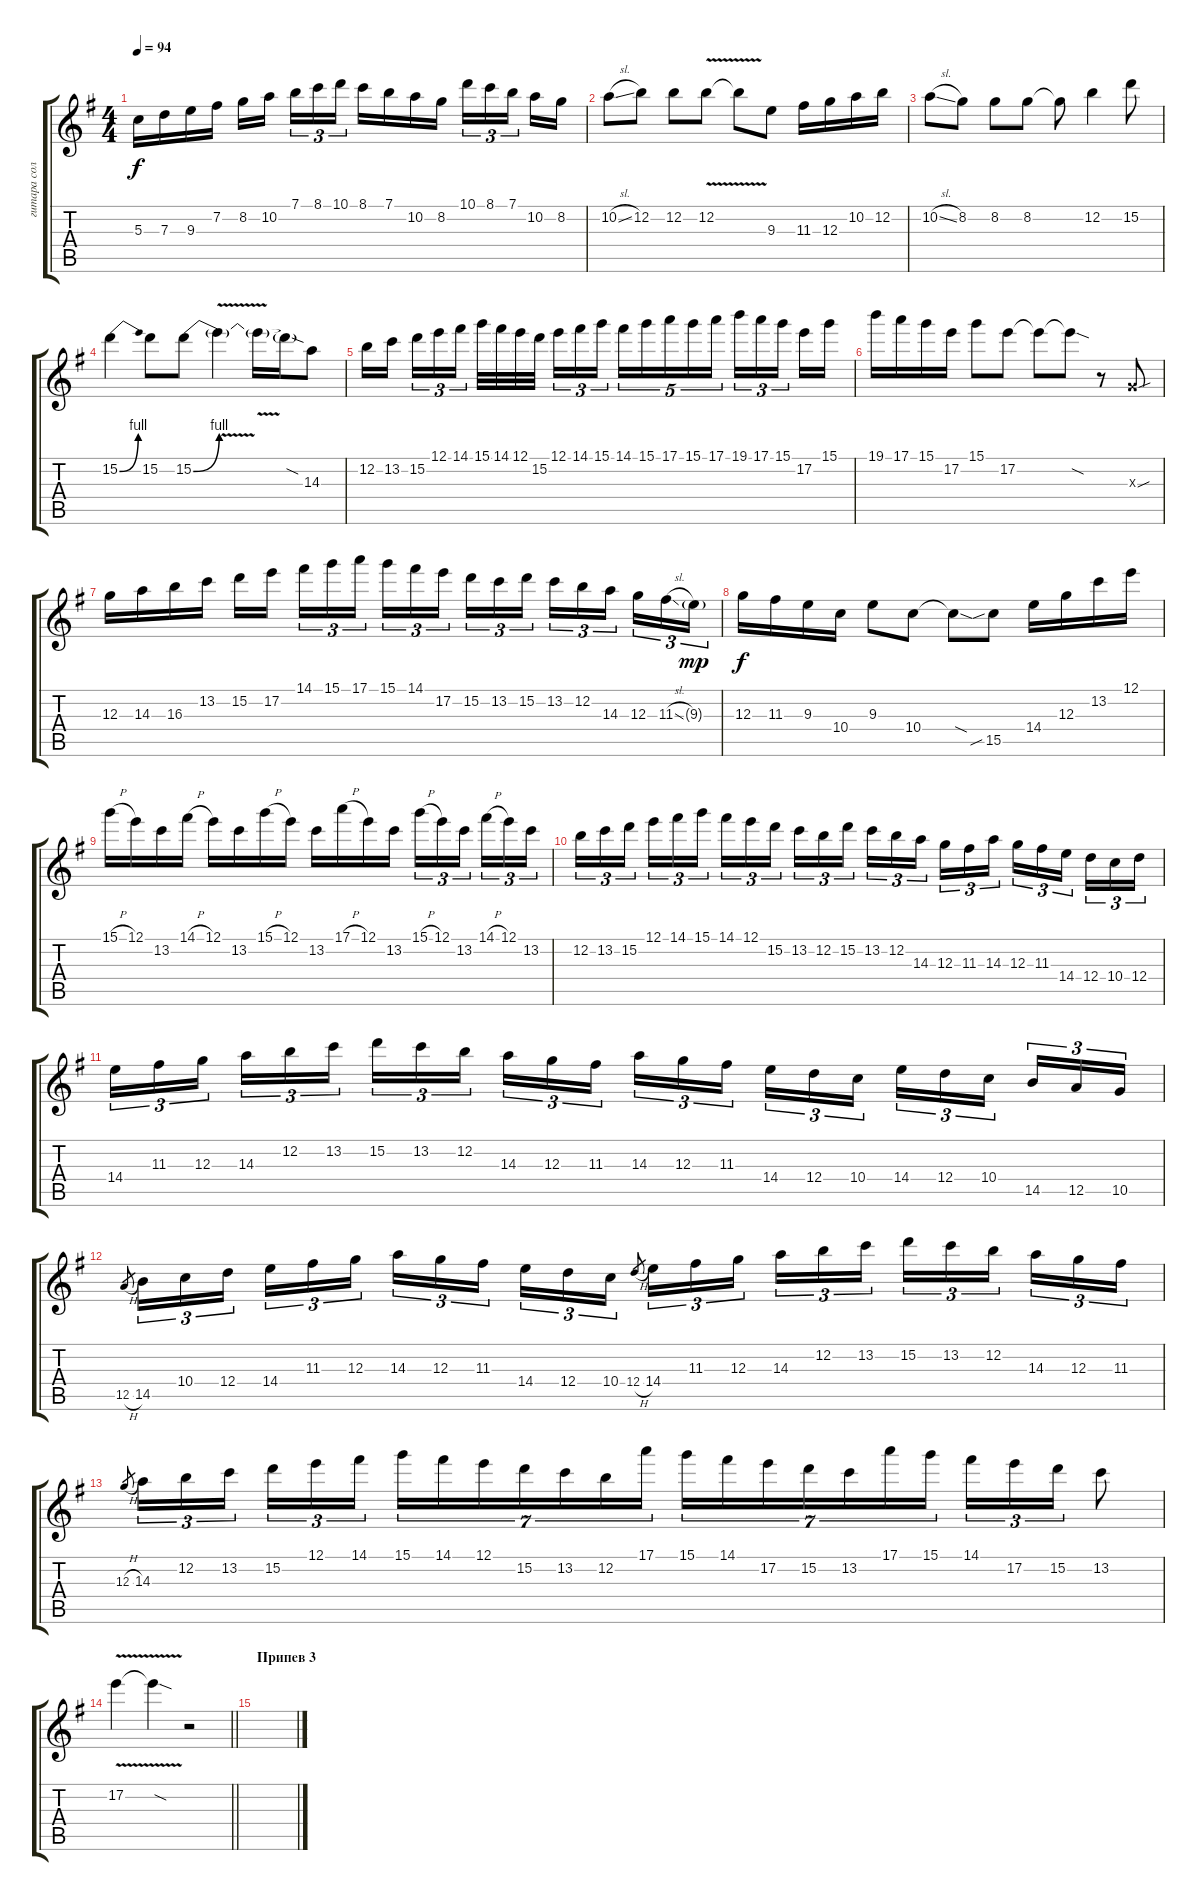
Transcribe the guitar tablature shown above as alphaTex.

\track ("гитара соло" "гитара сол") {instrument distortionguitar}
\staff {score tabs}
\tuning (E4 B3 G3 D3 A2 E2) {hide}
\ts (4 4)
\tempo 94
\clef g2
\ks g
5.3.16{dy f} 7.3.16 9.3.16 7.2.16 8.2.16 10.2.16{beam splitsecondary} 7.1.16{tu (3 2)} 8.1.16{tu (3 2)} 10.1.16{tu (3 2)} 8.1.16 7.1.16 10.2.16 8.2.16 10.1.16{tu (3 2)} 8.1.16{tu (3 2)} 7.1.16{tu (3 2) beam splitsecondary} 10.2.16 8.2.16 |
10.2{sl}.8 12.2.8 12.2.8 12.2{v}.8 12.2{v t}.8 9.3.8 11.3.16 12.3.16 10.2.16 12.2.16 |
10.2{sl}.8 8.2.8 8.2.8 8.2.8 8.2{t}.8 12.2.4 15.2.8 |
15.2{be (bend 0 0 60 4)}.4 15.2.8 15.2{be (bend 0 0 60 4)}.8 15.2{v t}.4 15.2{t}.16 15.2{sod t}.16 14.3.8 |
12.2.16 13.2.16{beam splitsecondary} 15.2.16{tu (3 2)} 12.1.16{tu (3 2)} 14.1.16{tu (3 2)} 15.1.32 14.1.32 12.1.32 15.2.32{beam splitsecondary} 12.1.16{tu (3 2)} 14.1.16{tu (3 2)} 15.1.16{tu (3 2)} 14.1.16{tu (5 4)} 15.1.16{tu (5 4)} 17.1.16{tu (5 4)} 15.1.16{tu (5 4)} 17.1.16{tu (5 4)} 19.1.16{tu (3 2)} 17.1.16{tu (3 2)} 15.1.16{tu (3 2) beam splitsecondary} 17.2.16 15.1.16 |
19.1.16 17.1.16 15.1.16 17.2.16 15.1.8 17.2.8 17.2{t}.8 17.2{sod t}.8 r.8 0.3{sou x}.8 |
12.3.16 14.3.16 16.3.16 13.2.16 15.2.16 17.2.16{beam splitsecondary} 14.1.16{tu (3 2)} 15.1.16{tu (3 2)} 17.1.16{tu (3 2)} 15.1.16{tu (3 2)} 14.1.16{tu (3 2)} 17.2.16{tu (3 2) beam splitsecondary} 15.2.16{tu (3 2)} 13.2.16{tu (3 2)} 15.2.16{tu (3 2)} 13.2.16{tu (3 2)} 12.2.16{tu (3 2)} 14.3.16{tu (3 2) beam splitsecondary} 12.3.16{tu (3 2)} 11.3{sl}.16{tu (3 2)} 9.3{g}.16{tu (3 2) dy mp} |
12.3.16{dy f} 11.3.16 9.3.16 10.4.16 9.3.8 10.4.8 10.4{sod t}.8 15.5{sib}.8 14.4.16 12.3.16 13.2.16 12.1.16 |
15.1{h}.16 12.1.16 13.2.16 14.1{h}.16 12.1.16 13.2.16 15.1{h}.16 12.1.16 13.2.16 17.1{h}.16 12.1.16 13.2.16 15.1{h}.16{tu (3 2)} 12.1.16{tu (3 2)} 13.2.16{tu (3 2) beam splitsecondary} 14.1{h}.16{tu (3 2)} 12.1.16{tu (3 2)} 13.2.16{tu (3 2)} |
12.2.16{tu (3 2)} 13.2.16{tu (3 2)} 15.2.16{tu (3 2) beam splitsecondary} 12.1.16{tu (3 2)} 14.1.16{tu (3 2)} 15.1.16{tu (3 2)} 14.1.16{tu (3 2)} 12.1.16{tu (3 2)} 15.2.16{tu (3 2) beam splitsecondary} 13.2.16{tu (3 2)} 12.2.16{tu (3 2)} 15.2.16{tu (3 2)} 13.2.16{tu (3 2)} 12.2.16{tu (3 2)} 14.3.16{tu (3 2) beam splitsecondary} 12.3.16{tu (3 2)} 11.3.16{tu (3 2)} 14.3.16{tu (3 2)} 12.3.16{tu (3 2)} 11.3.16{tu (3 2)} 14.4.16{tu (3 2) beam splitsecondary} 12.4.16{tu (3 2)} 10.4.16{tu (3 2)} 12.4.16{tu (3 2)} |
14.4.16{tu (3 2)} 11.3.16{tu (3 2)} 12.3.16{tu (3 2) beam splitsecondary} 14.3.16{tu (3 2)} 12.2.16{tu (3 2)} 13.2.16{tu (3 2)} 15.2.16{tu (3 2)} 13.2.16{tu (3 2)} 12.2.16{tu (3 2) beam splitsecondary} 14.3.16{tu (3 2)} 12.3.16{tu (3 2)} 11.3.16{tu (3 2)} 14.3.16{tu (3 2)} 12.3.16{tu (3 2)} 11.3.16{tu (3 2) beam splitsecondary} 14.4.16{tu (3 2)} 12.4.16{tu (3 2)} 10.4.16{tu (3 2)} 14.4.16{tu (3 2)} 12.4.16{tu (3 2)} 10.4.16{tu (3 2) beam splitsecondary} 14.5.16{tu (3 2)} 12.5.16{tu (3 2)} 10.5.16{tu (3 2)} |
12.5{h}.8{gr} 14.5.16{tu (3 2)} 10.4.16{tu (3 2)} 12.4.16{tu (3 2) beam splitsecondary} 14.4.16{tu (3 2)} 11.3.16{tu (3 2)} 12.3.16{tu (3 2)} 14.3.16{tu (3 2)} 12.3.16{tu (3 2)} 11.3.16{tu (3 2) beam splitsecondary} 14.4.16{tu (3 2)} 12.4.16{tu (3 2)} 10.4.16{tu (3 2)} 12.4{h}.8{gr} 14.4.16{tu (3 2)} 11.3.16{tu (3 2)} 12.3.16{tu (3 2) beam splitsecondary} 14.3.16{tu (3 2)} 12.2.16{tu (3 2)} 13.2.16{tu (3 2)} 15.2.16{tu (3 2)} 13.2.16{tu (3 2)} 12.2.16{tu (3 2) beam splitsecondary} 14.3.16{tu (3 2)} 12.3.16{tu (3 2)} 11.3.16{tu (3 2)} |
12.3{h}.8{gr} 14.3.16{tu (3 2)} 12.2.16{tu (3 2)} 13.2.16{tu (3 2) beam splitsecondary} 15.2.16{tu (3 2)} 12.1.16{tu (3 2)} 14.1.16{tu (3 2)} 15.1.16{tu (7 4)} 14.1.16{tu (7 4)} 12.1.16{tu (7 4)} 15.2.16{tu (7 4)} 13.2.16{tu (7 4)} 12.2.16{tu (7 4)} 17.1.16{tu (7 4)} 15.1.16{tu (7 4)} 14.1.16{tu (7 4)} 17.2.16{tu (7 4)} 15.2.16{tu (7 4)} 13.2.16{tu (7 4)} 17.1.16{tu (7 4)} 15.1.16{tu (7 4)} 14.1.16{tu (3 2)} 17.2.16{tu (3 2)} 15.2.16{tu (3 2)} 13.2.8 |
\barLineRight lightlight
17.2{v}.4 17.2{sod t}.4 r.2 |
\section ("" "Припев 3")
